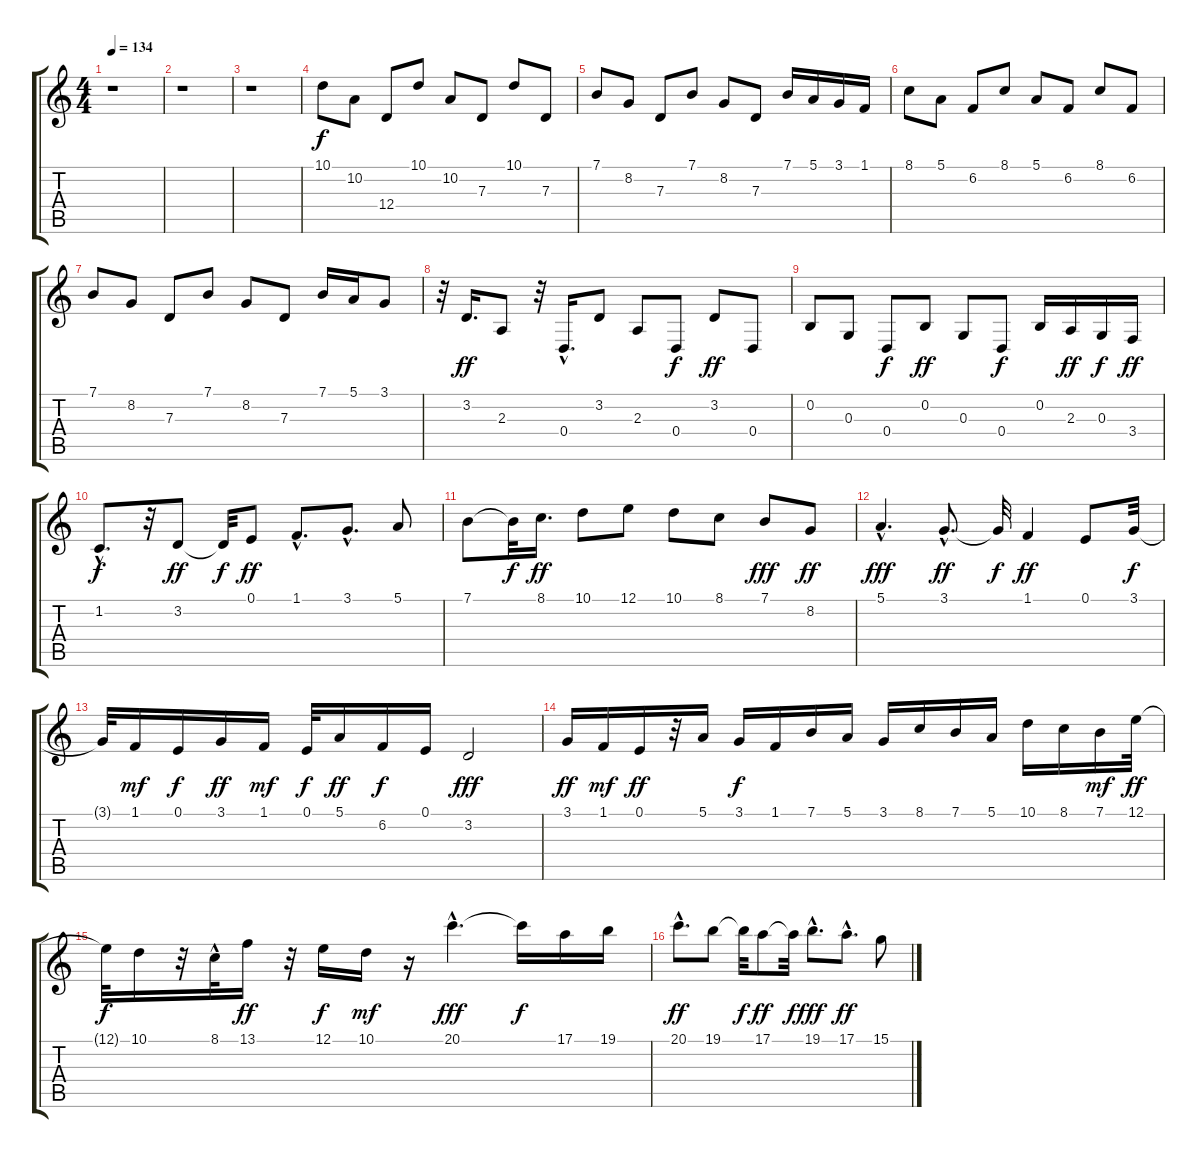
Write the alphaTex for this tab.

\track "" {instrument pad3polysynth}
\staff {score tabs}
\tuning (E4 B3 G3 D3 A2 E2) {hide}
\ts (4 4)
\tempo 134
\clef g2
\ks c
r.1{dy f} |
r.1 |
r.1 |
10.1.8{volume 13} 10.2.8 12.4.8 10.1.8 10.2.8 7.3.8 10.1.8 7.3.8 |
7.1.8 8.2.8 7.3.8 7.1.8 8.2.8 7.3.8 7.1.16 5.1.16 3.1.16 1.1.16 |
8.1.8 5.1.8 6.2.8 8.1.8 5.1.8 6.2.8 8.1.8 6.2.8 |
7.1.8 8.2.8 7.3.8 7.1.8 8.2.8 7.3.8 7.1.16 5.1.16 3.1.8 |
r.32 3.2.16{d dy ff} 2.3.8 r.32 0.4{hac}.16{d} 3.2.8 2.3.8 0.4.8{dy f} 3.2.8{dy ff} 0.4.8 |
0.2.8 0.3.8 0.4.8{dy f} 0.2.8{dy ff} 0.3.8 0.4.8{dy f} 0.2.16 2.3.16{dy ff} 0.3.16{dy f} 3.4.16{dy ff} |
1.2{hac}.8{d dy f} r.32 3.2.8{dy ff} 3.2{t}.32{dy f} 0.1.8{dy ff} 1.1{hac}.8{d} 3.1{hac}.8{d} 5.1.8 |
7.1.8 7.1{t}.32{dy f} 8.1.16{d dy ff} 10.1.8 12.1.8 10.1.8 8.1.8 7.1.8{dy fff} 8.2.8{dy ff} |
5.1{hac}.4{d dy fff} 3.1{hac}.8{d dy ff} 3.1{t}.32{dy f} 1.1.4{dy ff} 0.1.8 3.1.32{dy f} |
3.1{t}.32 1.1.16{dy mf} 0.1.16{dy f} 3.1.16{dy ff} 1.1.16{dy mf} 0.1.32{dy f} 5.1.16{dy ff} 6.2.16{dy f} 0.1.16 3.2.2{dy fff} |
3.1.16{dy ff} 1.1.16{dy mf} 0.1.16{dy ff} r.32 5.1.16 3.1.16{dy f} 1.1.16 7.1.16 5.1.16 3.1.16 8.1.16 7.1.16 5.1.16 10.1.16 8.1.16 7.1.16{dy mf} 12.1.32{dy ff} |
12.1{t}.32{dy f} 10.1.16 r.32 8.1{hac}.32 13.1.16{dy ff} r.32 12.1.16{dy f} 10.1.16{dy mf} r.16 20.1{hac}.4{d dy fff} 20.1{t}.16{dy f} 17.1.16 19.1.16 |
20.1{hac}.8{d dy ff} 19.1.8 19.1{t}.32{dy f} 17.1.8{dy ff} 17.1{t}.32{dy f} 19.1{hac}.8{d dy fff} 17.1{hac}.8{d dy ff} 15.1.8
